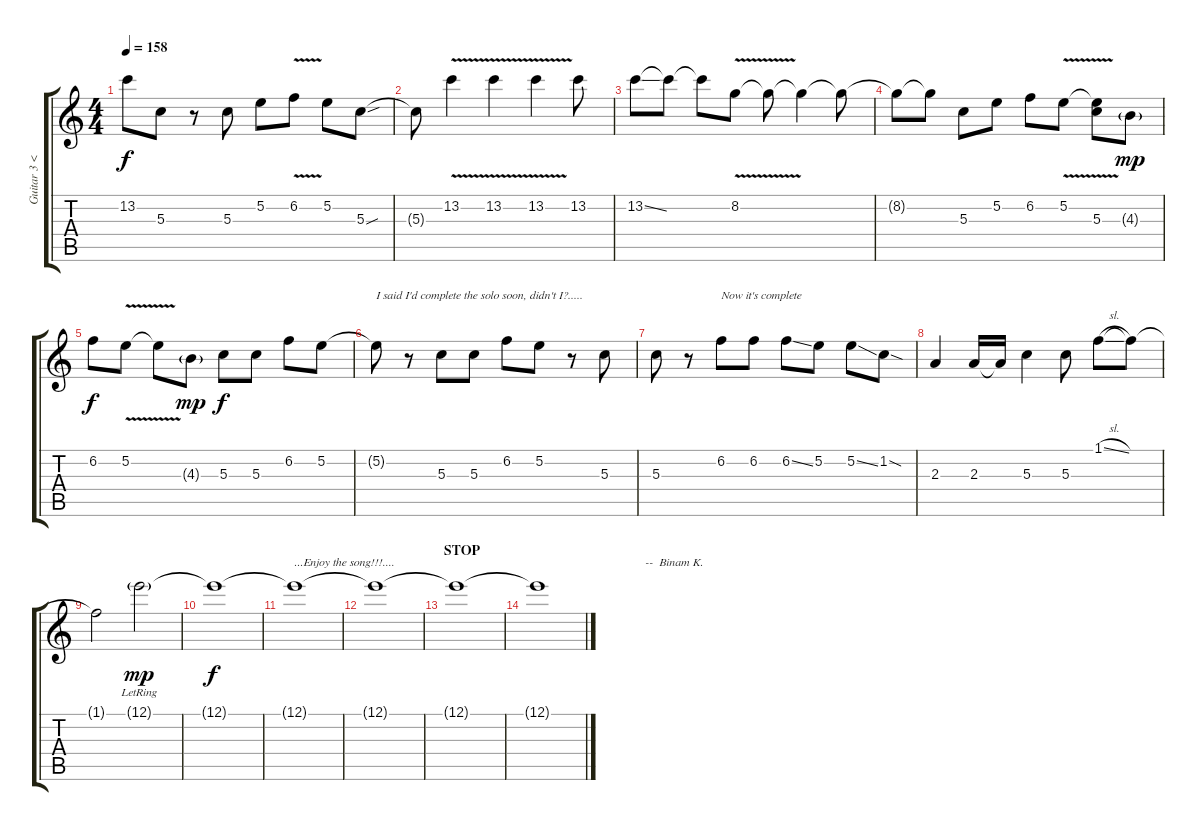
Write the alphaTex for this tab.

\track ("Guitar 3 <solo>" "Guitar 3 <") {instrument overdrivenguitar}
\staff {score tabs}
\tuning (E4 B3 G3 D3 A2 E2) {hide}
\ts (4 4)
\tempo 158
\clef g2
\ks c
13.2{t}.8{dy f} 5.3.8 r.8 5.3.8 5.2.8 6.2{v}.8 5.2.8 5.3{sou}.8 |
5.3{t}.8 13.2{v}.4 13.2{v}.4 13.2{v}.4 13.2.8 |
13.2{ss}.8 13.2{t}.8 13.2{t}.8 8.2{v}.8 8.2{t}.8 8.2{t}.4 8.2{t}.8 |
8.2{t}.8 8.2{t}.8 5.3.8 5.2.8 6.2.8 5.2{v}.8 (5.2{t} 5.3).8 4.3{g}.8{dy mp} |
6.2.8{dy f} 5.2{v}.8 5.2{t}.8 4.3{g}.8{dy mp} 5.3.8{dy f} 5.3.8 6.2.8 5.2.8 |
5.2{t}.8{txt "I said I'd complete the solo soon, didn't I?....."} r.8 5.3.8 5.3.8 6.2.8 5.2.8 r.8 5.3.8 |
5.3.8 r.8 6.2.8{txt "Now it's complete"} 6.2.8 6.2{ss}.8 5.2.8 5.2{ss}.8 1.2{sod}.8 |
2.3.4 2.3.16 2.3{t}.16 5.3.4 5.3.8 1.1{sl}.8 1.1{t}.8 |
1.1{t}.2 12.1{g lr}.2{dy mp} |
12.1{t}.1{dy f volume 7} |
12.1{t}.1{txt "...Enjoy the song!!!...." volume 0} |
12.1{t}.1 |
\section ("" "STOP")
12.1{t}.1 |
12.1{t}.1{txt "                                    --  Binam K."}
